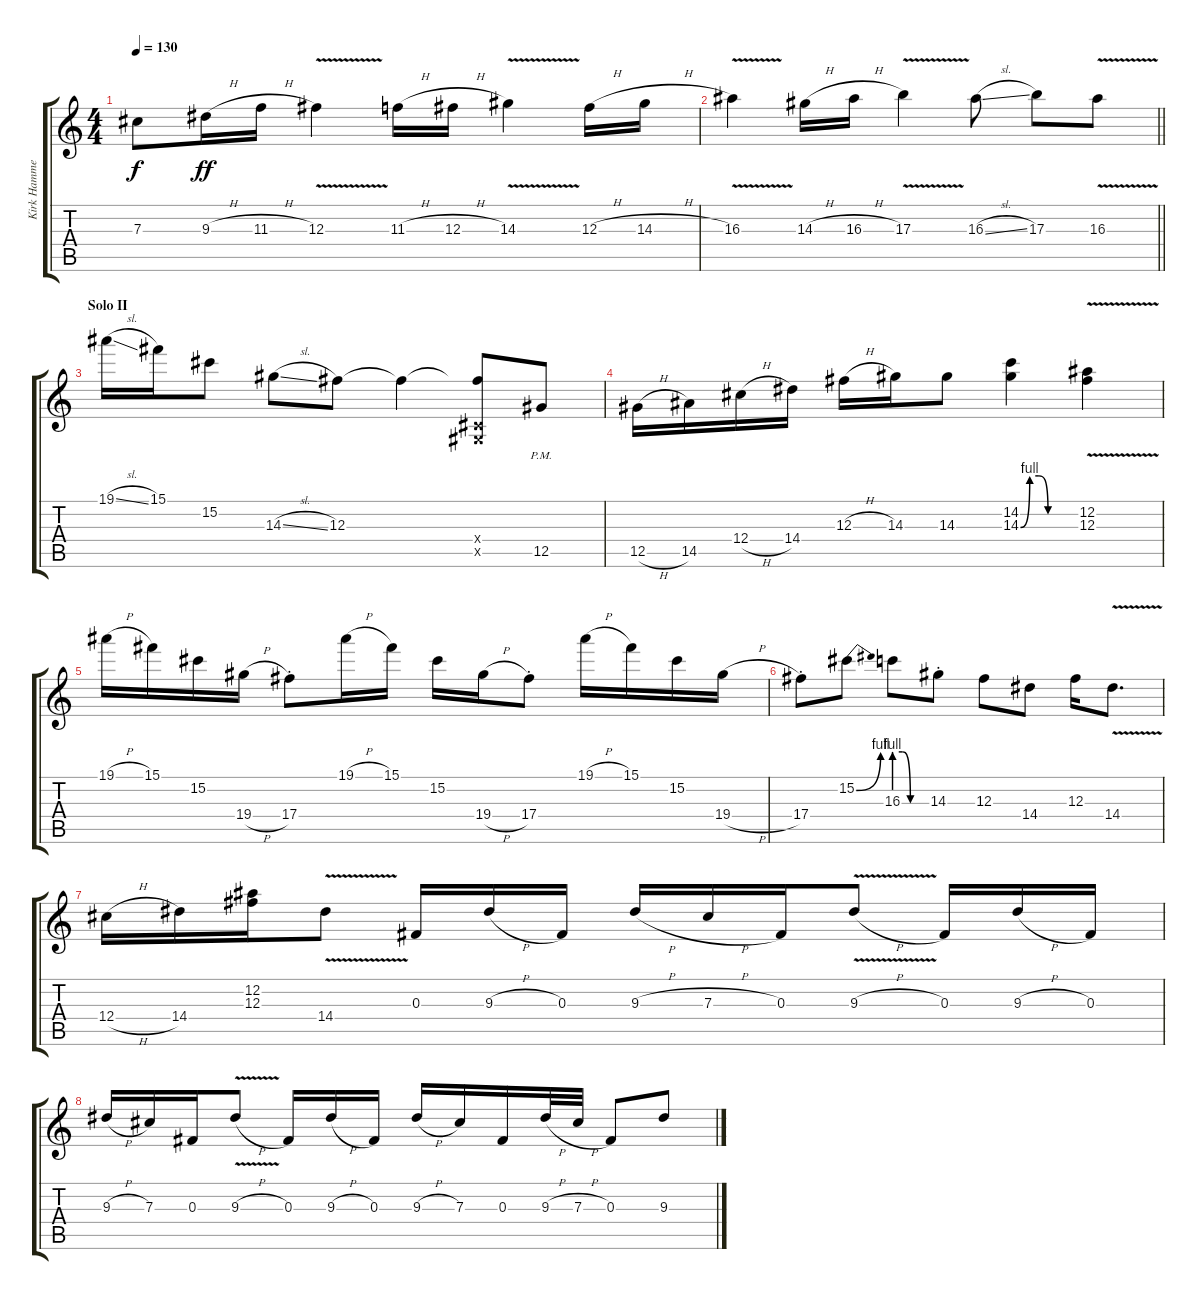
\track ("Kirk Hammett" "Kirk Hamme") {instrument distortionguitar}
\staff {score tabs}
\tuning (Eb4 Bb3 Gb3 Db3 Ab2 Eb2) {hide}
\ts (4 4)
\tempo 130
\clef g2
\ks c
7.3{t}.8{dy f} 9.3{h}.16{dy ff} 11.3{h}.16 12.3{v}.4 11.3{h}.16 12.3{h}.16 14.3{v}.4 12.3{h}.16 14.3{h}.16 |
\barLineRight lightlight
16.3{v}.4 14.3{h}.16 16.3{h}.16 17.3{v}.4 16.3{sl}.8 17.3.8 16.3{v}.8 |
\section ("" "Solo II")
19.1{sl}.16{instrument overdrivenguitar} 15.1.16 15.2.8 14.3{sl}.8 12.3.8 12.3{t}.4 (12.3{t} 0.4{x} 0.5{x}).8 12.5{pm}.8 |
12.5{h}.16 14.5.16 12.4{h}.16 14.4.16 12.3{h}.16 14.3.16 14.3.8 (14.2 14.3{be (custom 0 0 10 4 20 4 30 0 60 0)}).4 (12.2{v} 12.3{v}).4 |
19.1{h}.16 15.1.16 15.2.16 19.4{h}.16 17.4{st}.8 19.1{h}.16 15.1.16 15.2.16 19.4{h}.16 17.4{st}.8 19.1{h}.16 15.1.16 15.2.16 19.4{h}.16 |
17.4{st}.8 15.2{be (bend 0 0 60 4)}.8 16.3{be (custom 0 4 15 4 30 0 60 0)}.8 14.3{st}.8 12.3.8 14.4.8 12.3.16 14.4{v}.8{d} |
12.4{h}.16 14.4.16 (12.2 12.3).16 14.4{v}.8 0.3.16 9.3{h}.16 0.3.16 9.3{h}.16 7.3{h}.16 0.3.16 9.3{v h}.8 0.3.16 9.3{h}.16 0.3.16 |
9.3{h}.16 7.3.16 0.3.16 9.3{v h}.8 0.3.16 9.3{h}.16 0.3.16 9.3{h}.16 7.3.16 0.3.16 9.3{h}.32 7.3{h}.32 0.3.8 9.3.8
